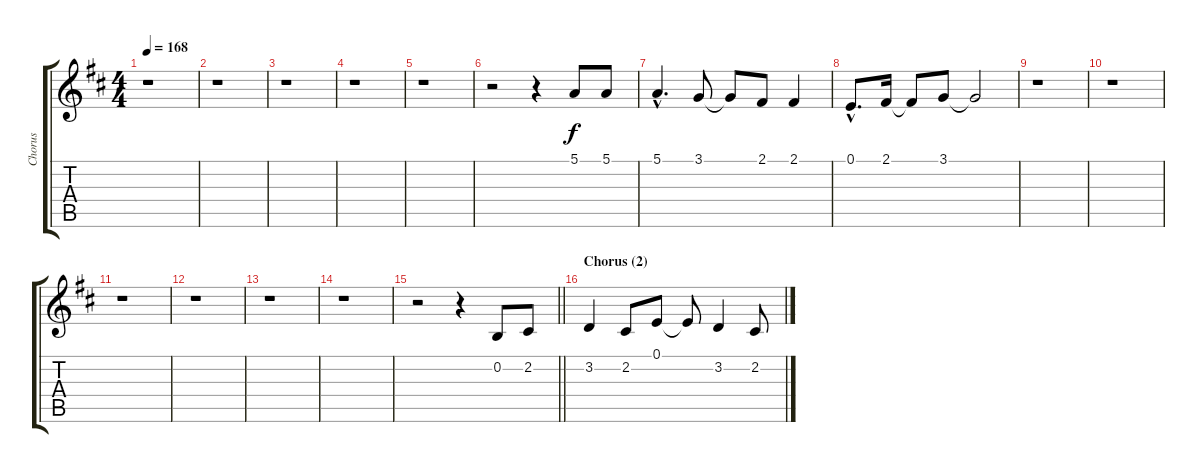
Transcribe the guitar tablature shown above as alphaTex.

\track ("Chorus" "Chorus") {instrument sopranosax}
\staff {score tabs}
\tuning (E4 B3 G3 D3 A2 E2) {hide}
\ts (4 4)
\tempo 168
\clef g2
\ks d
r.1{dy f} |
r.1 |
r.1 |
r.1 |
r.1 |
r.2 r.4 5.1.8 5.1.8 |
5.1{hac}.4{d} 3.1.8 3.1{t}.8 2.1.8 2.1.4 |
0.1{hac}.8{d} 2.1.16 2.1{t}.8 3.1.8 3.1{t}.2 |
r.1 |
r.1 |
r.1 |
r.1 |
r.1 |
r.1 |
\barLineRight lightlight
r.2 r.4 0.2.8 2.2.8 |
\section ("" "Chorus (2)")
3.2.4 2.2.8 0.1.8 0.1{t}.8 3.2.4 2.2.8
